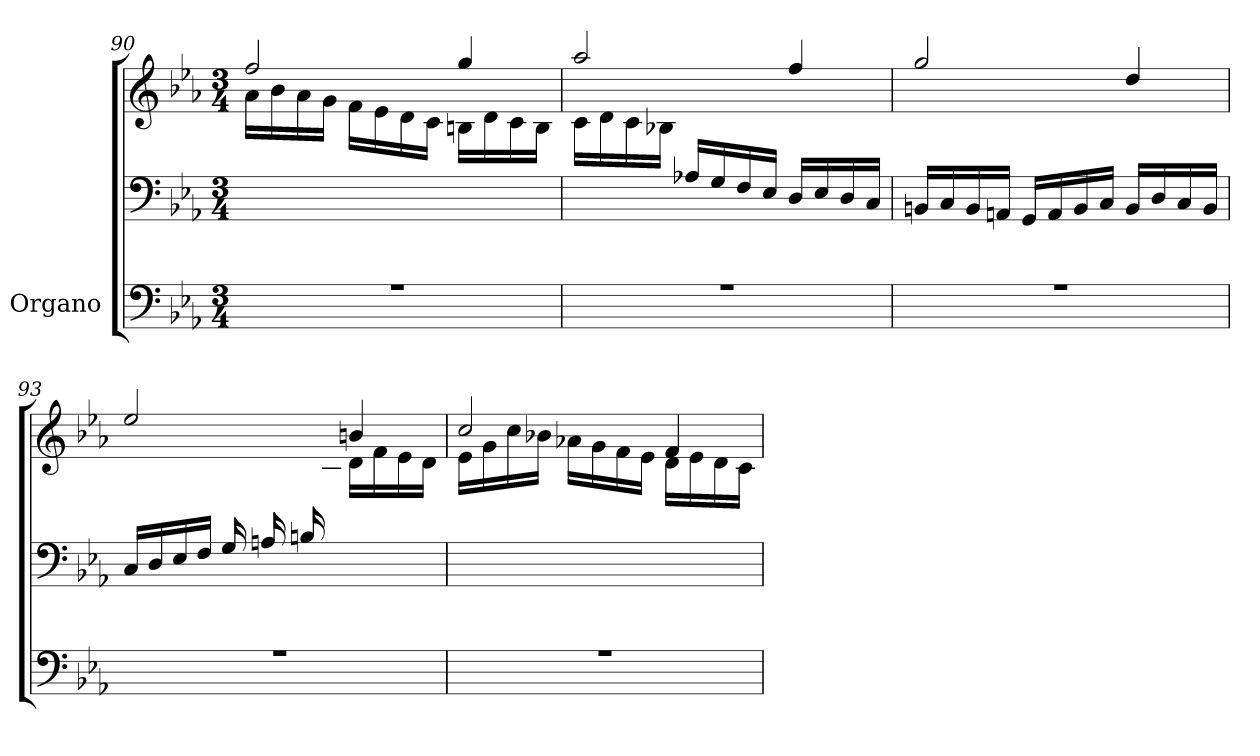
**kern	**kern	**kern
*part1	*part1	*part1
*staff3	*staff2	*staff1
*I"Organo	*	*
*clefF4	*clefF4	*clefG2
*k[b-e-a-]	*k[b-e-a-]	*k[b-e-a-]
*M3/4	*M3/4	*M3/4
=90	=90	=90
*^	*	*^
2.r	2.ryy	2.ryy	2ff/	16a-\LL
.	.	.	.	16b-\
.	.	.	.	16a-\
.	.	.	.	16g\JJ
.	.	.	.	16f\LL
.	.	.	.	16e-\
.	.	.	.	16d\
.	.	.	.	16c\JJ
.	.	.	4gg/	16Bn\LL
.	.	.	.	16d\
.	.	.	.	16c\
.	.	.	.	16B\JJ
=91	=91	=91	=91	=91
2.r	2.ryy	4ryy	2aa-/	16c\LL
.	.	.	.	16d\
.	.	.	.	16c\
.	.	.	.	16B-X\JJ
.	.	16A-X/LL	.	2ryy
.	.	16G/	.	.
.	.	16F/	.	.
.	.	16E-/JJ	.	.
.	.	16D/LL	4ff/	.
.	.	16E-/	.	.
.	.	16D/	.	.
.	.	16C/JJ	.	.
*	*	*	*v	*v
=92	=92	=92	=92
2.r	2.ryy	16BBn/LL	2gg/
.	.	16C/	.
.	.	16BB/	.
.	.	16AAn/JJ	.
.	.	16GG/LL	.
.	.	16AA/	.
.	.	16BB/	.
.	.	16C/JJ	.
.	.	16BB/LL	4dd/
.	.	16D/	.
.	.	16C/	.
.	.	16BB/JJ	.
=93	=93	=93	=93
*	*	*	*^
2.r	2.ryy	16C/LL	2ee-/	4..ryy
.	.	16D/	.	.
.	.	16E-/	.	.
.	.	16F/JJ	.	.
.	.	16G/LL	.	.
.	.	16An/	.	.
.	.	16Bn/	.	.
.	.	4ryy	.	16c\JJ
.	.	.	4bn/	16d\LL
.	.	.	.	16f\
.	.	.	.	16e-\
.	.	16ryy	.	16d\JJ
=94	=94	=94	=94	=94
2.r	2.ryy	2.ryy	2cc/	16e-\LL
.	.	.	.	16g\
.	.	.	.	16cc\
.	.	.	.	16b-X\JJ
.	.	.	.	16a-X\LL
.	.	.	.	16g\
.	.	.	.	16f\
.	.	.	.	16e-\JJ
.	.	.	4f/	16d\LL
.	.	.	.	16e-\
.	.	.	.	16d\
.	.	.	.	16c\JJ
*v	*v	*	*v	*v
=	=	=
*-	*-	*-
